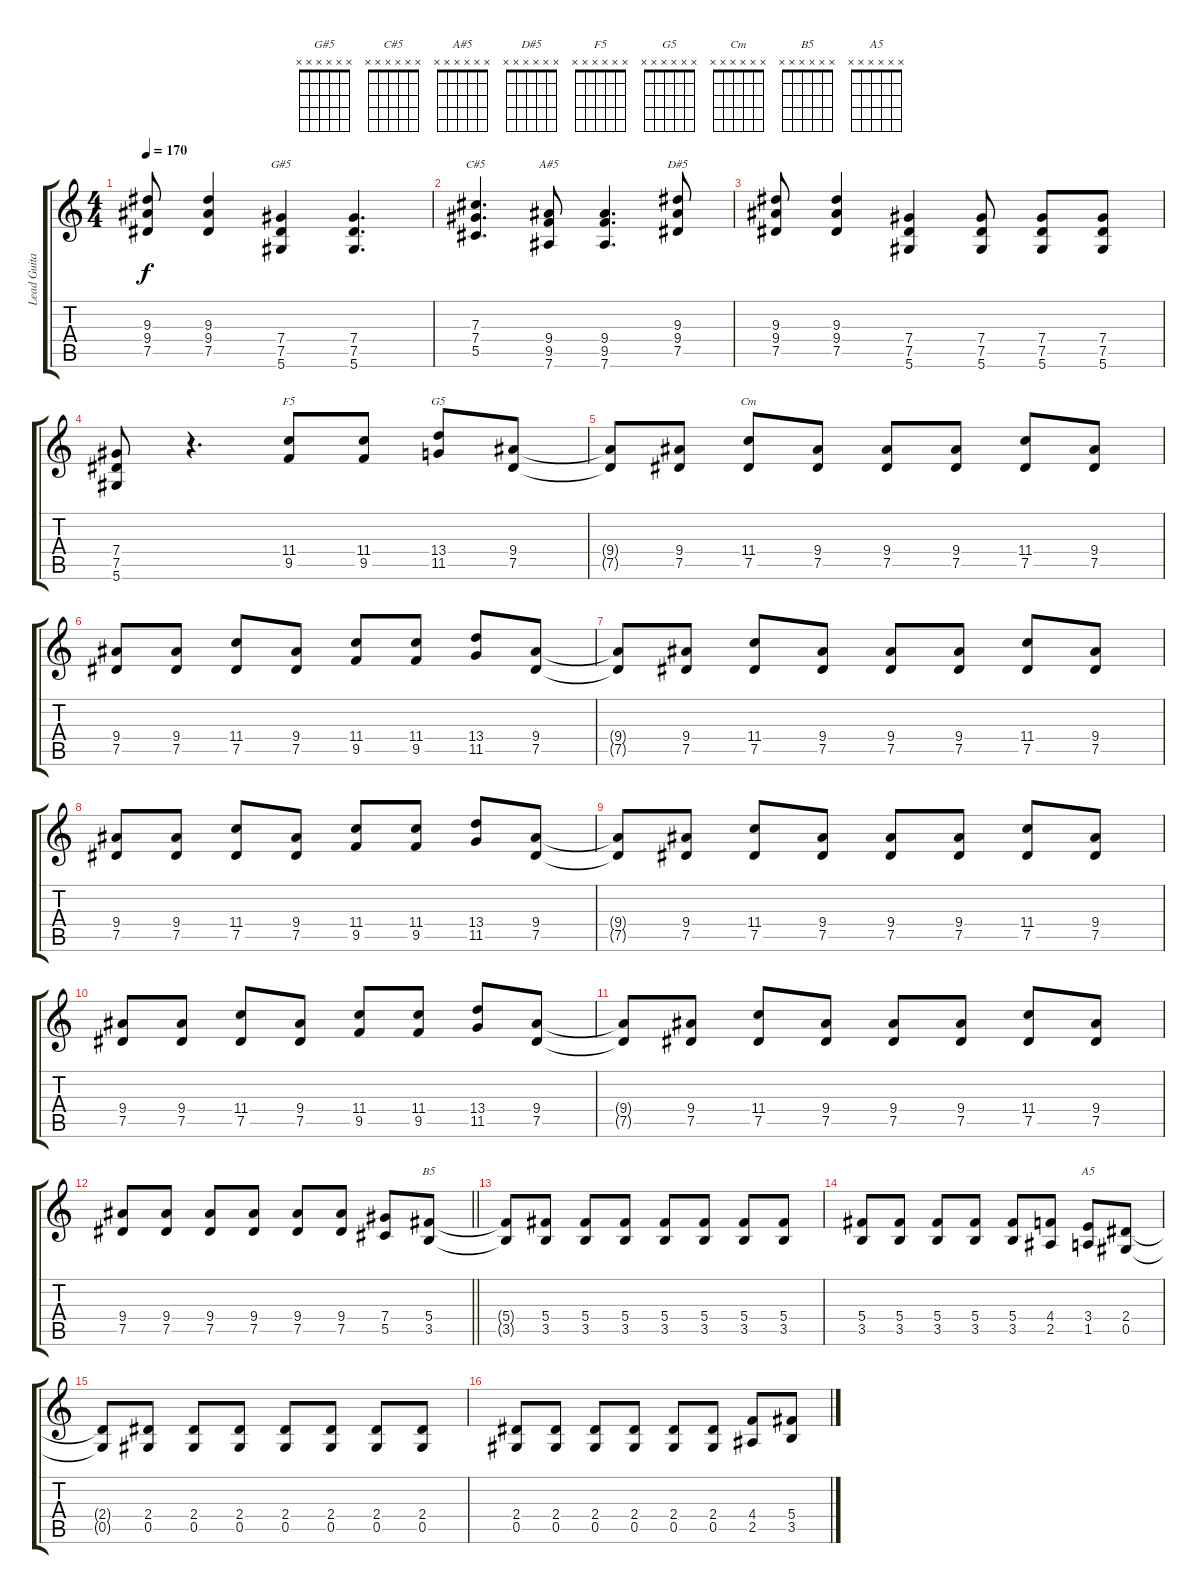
\track ("Lead Guitar: Slash" "Lead Guita") {solo instrument distortionguitar}
\staff {score tabs}
\tuning (Eb4 Bb3 Gb3 Db3 Ab2 Eb2) {hide}
\chord ("G#5" x x x x x x)
\chord ("C#5" x x x x x x)
\chord ("A#5" x x x x x x)
\chord ("D#5" x x x x x x)
\chord ("F5" x x x x x x)
\chord ("G5" x x x x x x)
\chord ("Cm" x x x x x x)
\chord ("B5" x x x x x x)
\chord ("A5" x x x x x x)
\ts (4 4)
\tempo 170
\clef g2
\ks c
(9.3 9.4 7.5).8{dy f} (9.3 9.4 7.5).4 (7.4 7.5 5.6).4{ch "G#5"} (7.4 7.5 5.6).4{d} |
(7.3 7.4 5.5).4{d ch "C#5"} (9.4 9.5 7.6).8{ch "A#5"} (9.4 9.5 7.6).4{d} (9.3 9.4 7.5).8{ch "D#5"} |
(9.3 9.4 7.5).8 (9.3 9.4 7.5).4 (7.4 7.5 5.6).4 (7.4 7.5 5.6).8 (7.4 7.5 5.6).8 (7.4 7.5 5.6).8 |
(7.4 7.5 5.6).8 r.4{d} (11.4 9.5).8{ch "F5"} (11.4 9.5).8 (13.4 11.5).8{ch "G5"} (9.4 7.5).8 |
(9.4{t} 7.5{t}).8 (9.4 7.5).8 (11.4 7.5).8{ch "Cm"} (9.4 7.5).8 (9.4 7.5).8 (9.4 7.5).8 (11.4 7.5).8 (9.4 7.5).8 |
(9.4 7.5).8 (9.4 7.5).8 (11.4 7.5).8 (9.4 7.5).8 (11.4 9.5).8 (11.4 9.5).8 (13.4 11.5).8 (9.4 7.5).8 |
(9.4{t} 7.5{t}).8 (9.4 7.5).8 (11.4 7.5).8 (9.4 7.5).8 (9.4 7.5).8 (9.4 7.5).8 (11.4 7.5).8 (9.4 7.5).8 |
(9.4 7.5).8 (9.4 7.5).8 (11.4 7.5).8 (9.4 7.5).8 (11.4 9.5).8 (11.4 9.5).8 (13.4 11.5).8 (9.4 7.5).8 |
(9.4{t} 7.5{t}).8 (9.4 7.5).8 (11.4 7.5).8 (9.4 7.5).8 (9.4 7.5).8 (9.4 7.5).8 (11.4 7.5).8 (9.4 7.5).8 |
(9.4 7.5).8 (9.4 7.5).8 (11.4 7.5).8 (9.4 7.5).8 (11.4 9.5).8 (11.4 9.5).8 (13.4 11.5).8 (9.4 7.5).8 |
(9.4{t} 7.5{t}).8 (9.4 7.5).8 (11.4 7.5).8 (9.4 7.5).8 (9.4 7.5).8 (9.4 7.5).8 (11.4 7.5).8 (9.4 7.5).8 |
\barLineRight lightlight
(9.4 7.5).8 (9.4 7.5).8 (9.4 7.5).8 (9.4 7.5).8 (9.4 7.5).8 (9.4 7.5).8 (7.4 5.5).8 (5.4 3.5).8{ch "B5"} |
(5.4{t} 3.5{t}).8 (5.4 3.5).8 (5.4 3.5).8 (5.4 3.5).8 (5.4 3.5).8 (5.4 3.5).8 (5.4 3.5).8 (5.4 3.5).8 |
(5.4 3.5).8 (5.4 3.5).8 (5.4 3.5).8 (5.4 3.5).8 (5.4 3.5).8 (4.4 2.5).8 (3.4 1.5).8{ch "A5"} (2.4 0.5).8 |
(2.4{t} 0.5{t}).8 (2.4 0.5).8 (2.4 0.5).8 (2.4 0.5).8 (2.4 0.5).8 (2.4 0.5).8 (2.4 0.5).8 (2.4 0.5).8 |
(2.4 0.5).8 (2.4 0.5).8 (2.4 0.5).8 (2.4 0.5).8 (2.4 0.5).8 (2.4 0.5).8 (4.4 2.5).8 (5.4 3.5).8
